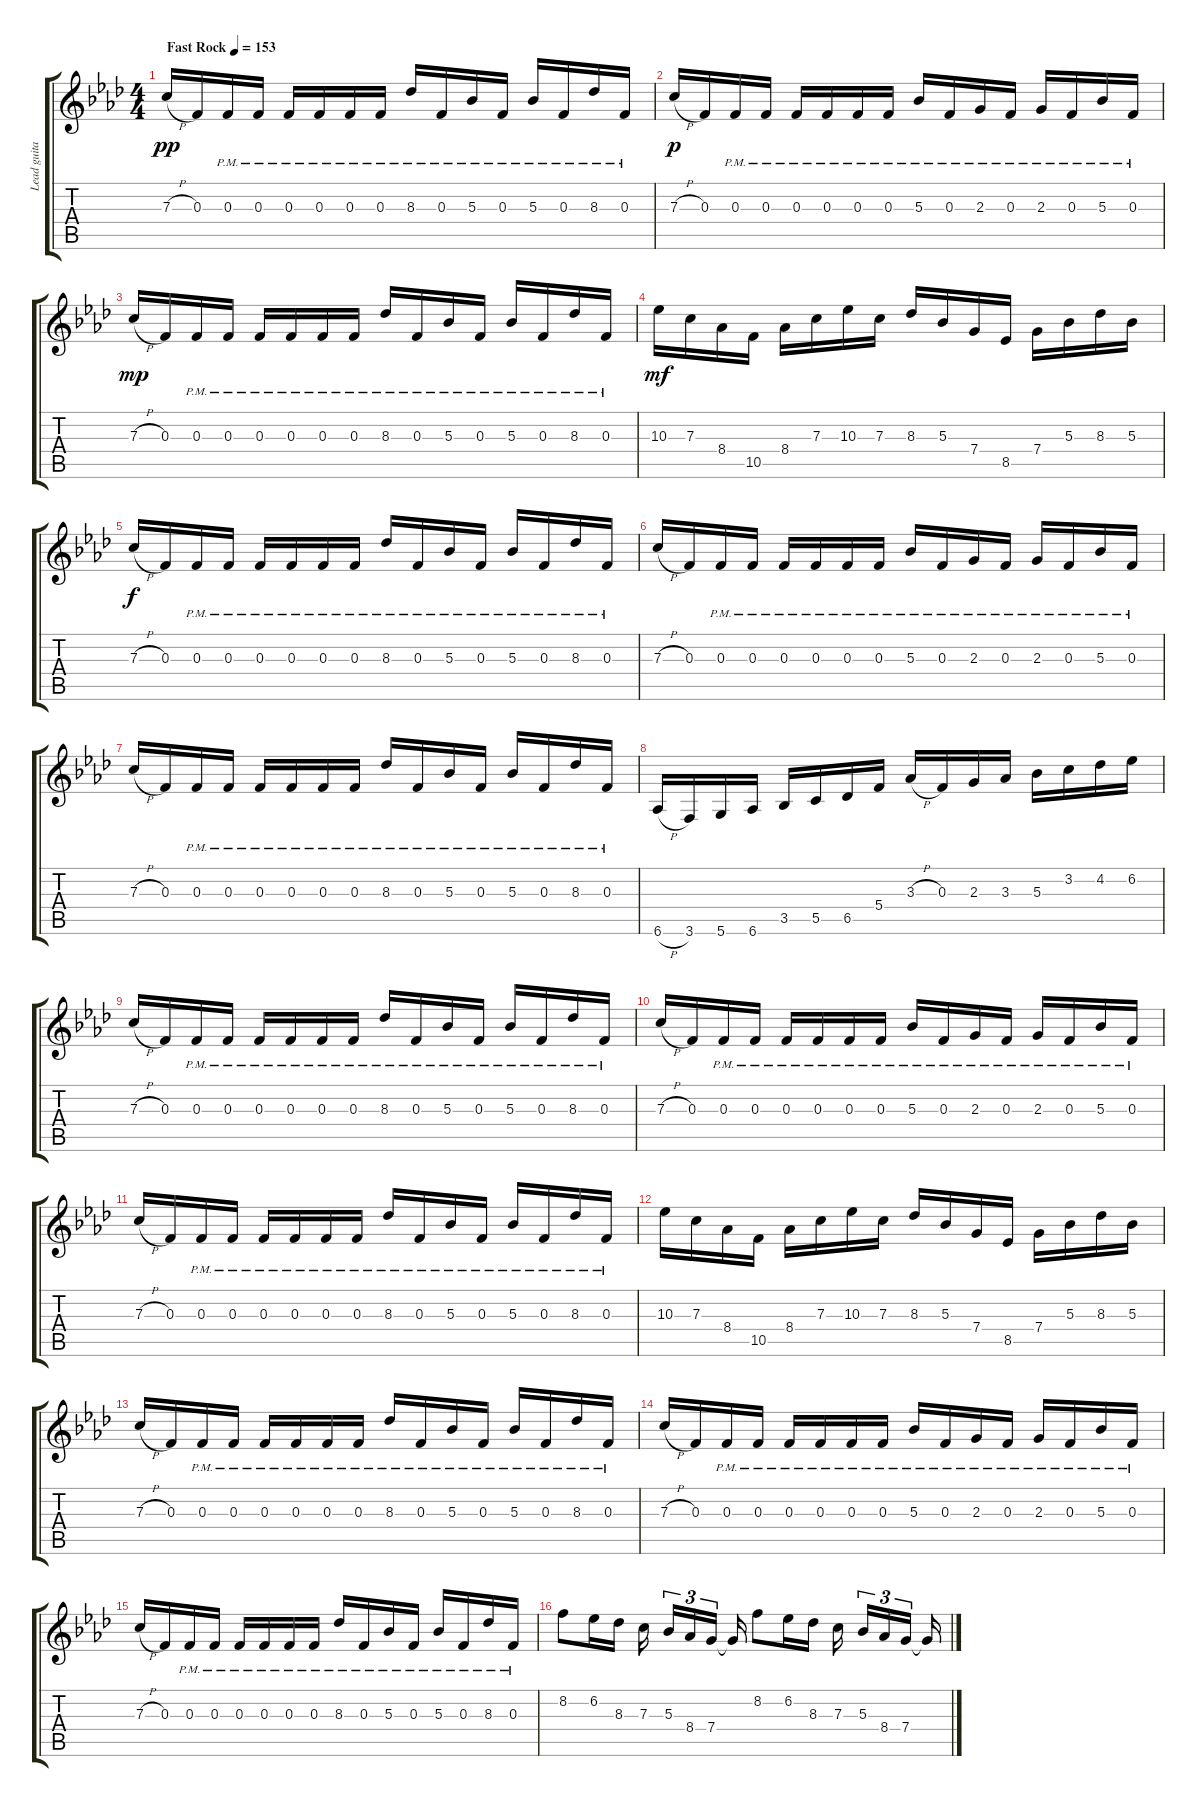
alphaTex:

\track ("Lead guitar" "Lead guita") {instrument distortionguitar}
\staff {score tabs}
\tuning (D4 A3 F3 C3 G2 D2) {hide}
\ts (4 4)
\tempo (153 "Fast Rock")
\clef g2
\ks fminor
7.3{h}.16{dy pp instrument distortionguitar} 0.3.16 0.3{pm}.16 0.3{pm}.16 0.3{pm}.16 0.3{pm}.16 0.3{pm}.16 0.3{pm}.16 8.3{pm}.16 0.3{pm}.16 5.3{pm}.16 0.3{pm}.16 5.3{pm}.16 0.3{pm}.16 8.3{pm}.16 0.3{pm}.16 |
7.3{h}.16{dy p} 0.3.16 0.3{pm}.16 0.3{pm}.16 0.3{pm}.16 0.3{pm}.16 0.3{pm}.16 0.3{pm}.16 5.3{pm}.16 0.3{pm}.16 2.3{pm}.16 0.3{pm}.16 2.3{pm}.16 0.3{pm}.16 5.3{pm}.16 0.3{pm}.16 |
7.3{h}.16{dy mp} 0.3.16 0.3{pm}.16 0.3{pm}.16 0.3{pm}.16 0.3{pm}.16 0.3{pm}.16 0.3{pm}.16 8.3{pm}.16 0.3{pm}.16 5.3{pm}.16 0.3{pm}.16 5.3{pm}.16 0.3{pm}.16 8.3{pm}.16 0.3{pm}.16 |
10.3.16{dy mf} 7.3.16 8.4.16 10.5.16 8.4.16 7.3.16 10.3.16 7.3.16 8.3.16 5.3.16 7.4.16 8.5.16 7.4.16 5.3.16 8.3.16 5.3.16 |
7.3{h}.16{dy f} 0.3.16 0.3{pm}.16 0.3{pm}.16 0.3{pm}.16 0.3{pm}.16 0.3{pm}.16 0.3{pm}.16 8.3{pm}.16 0.3{pm}.16 5.3{pm}.16 0.3{pm}.16 5.3{pm}.16 0.3{pm}.16 8.3{pm}.16 0.3{pm}.16 |
7.3{h}.16 0.3.16 0.3{pm}.16 0.3{pm}.16 0.3{pm}.16 0.3{pm}.16 0.3{pm}.16 0.3{pm}.16 5.3{pm}.16 0.3{pm}.16 2.3{pm}.16 0.3{pm}.16 2.3{pm}.16 0.3{pm}.16 5.3{pm}.16 0.3{pm}.16 |
7.3{h}.16 0.3.16 0.3{pm}.16 0.3{pm}.16 0.3{pm}.16 0.3{pm}.16 0.3{pm}.16 0.3{pm}.16 8.3{pm}.16 0.3{pm}.16 5.3{pm}.16 0.3{pm}.16 5.3{pm}.16 0.3{pm}.16 8.3{pm}.16 0.3{pm}.16 |
6.6{h}.16 3.6.16 5.6.16 6.6.16 3.5.16 5.5.16 6.5.16 5.4.16 3.3{h}.16 0.3.16 2.3.16 3.3.16 5.3.16 3.2.16 4.2.16 6.2.16 |
7.3{h}.16 0.3.16 0.3{pm}.16 0.3{pm}.16 0.3{pm}.16 0.3{pm}.16 0.3{pm}.16 0.3{pm}.16 8.3{pm}.16 0.3{pm}.16 5.3{pm}.16 0.3{pm}.16 5.3{pm}.16 0.3{pm}.16 8.3{pm}.16 0.3{pm}.16 |
7.3{h}.16 0.3.16 0.3{pm}.16 0.3{pm}.16 0.3{pm}.16 0.3{pm}.16 0.3{pm}.16 0.3{pm}.16 5.3{pm}.16 0.3{pm}.16 2.3{pm}.16 0.3{pm}.16 2.3{pm}.16 0.3{pm}.16 5.3{pm}.16 0.3{pm}.16 |
7.3{h}.16 0.3.16 0.3{pm}.16 0.3{pm}.16 0.3{pm}.16 0.3{pm}.16 0.3{pm}.16 0.3{pm}.16 8.3{pm}.16 0.3{pm}.16 5.3{pm}.16 0.3{pm}.16 5.3{pm}.16 0.3{pm}.16 8.3{pm}.16 0.3{pm}.16 |
10.3.16 7.3.16 8.4.16 10.5.16 8.4.16 7.3.16 10.3.16 7.3.16 8.3.16 5.3.16 7.4.16 8.5.16 7.4.16 5.3.16 8.3.16 5.3.16 |
7.3{h}.16 0.3.16 0.3{pm}.16 0.3{pm}.16 0.3{pm}.16 0.3{pm}.16 0.3{pm}.16 0.3{pm}.16 8.3{pm}.16 0.3{pm}.16 5.3{pm}.16 0.3{pm}.16 5.3{pm}.16 0.3{pm}.16 8.3{pm}.16 0.3{pm}.16 |
7.3{h}.16 0.3.16 0.3{pm}.16 0.3{pm}.16 0.3{pm}.16 0.3{pm}.16 0.3{pm}.16 0.3{pm}.16 5.3{pm}.16 0.3{pm}.16 2.3{pm}.16 0.3{pm}.16 2.3{pm}.16 0.3{pm}.16 5.3{pm}.16 0.3{pm}.16 |
7.3{h}.16 0.3.16 0.3{pm}.16 0.3{pm}.16 0.3{pm}.16 0.3{pm}.16 0.3{pm}.16 0.3{pm}.16 8.3{pm}.16 0.3{pm}.16 5.3{pm}.16 0.3{pm}.16 5.3{pm}.16 0.3{pm}.16 8.3{pm}.16 0.3{pm}.16 |
8.2.8 6.2.16 8.3.16 7.3.16{beam splitsecondary} 5.3.16{tu (3 2)} 8.4.16{tu (3 2)} 7.4.16{tu (3 2) beam splitsecondary} 7.4{t}.16 8.2.8 6.2.16 8.3.16 7.3.16{beam splitsecondary} 5.3.16{tu (3 2)} 8.4.16{tu (3 2)} 7.4.16{tu (3 2) beam splitsecondary} 7.4{t}.16
